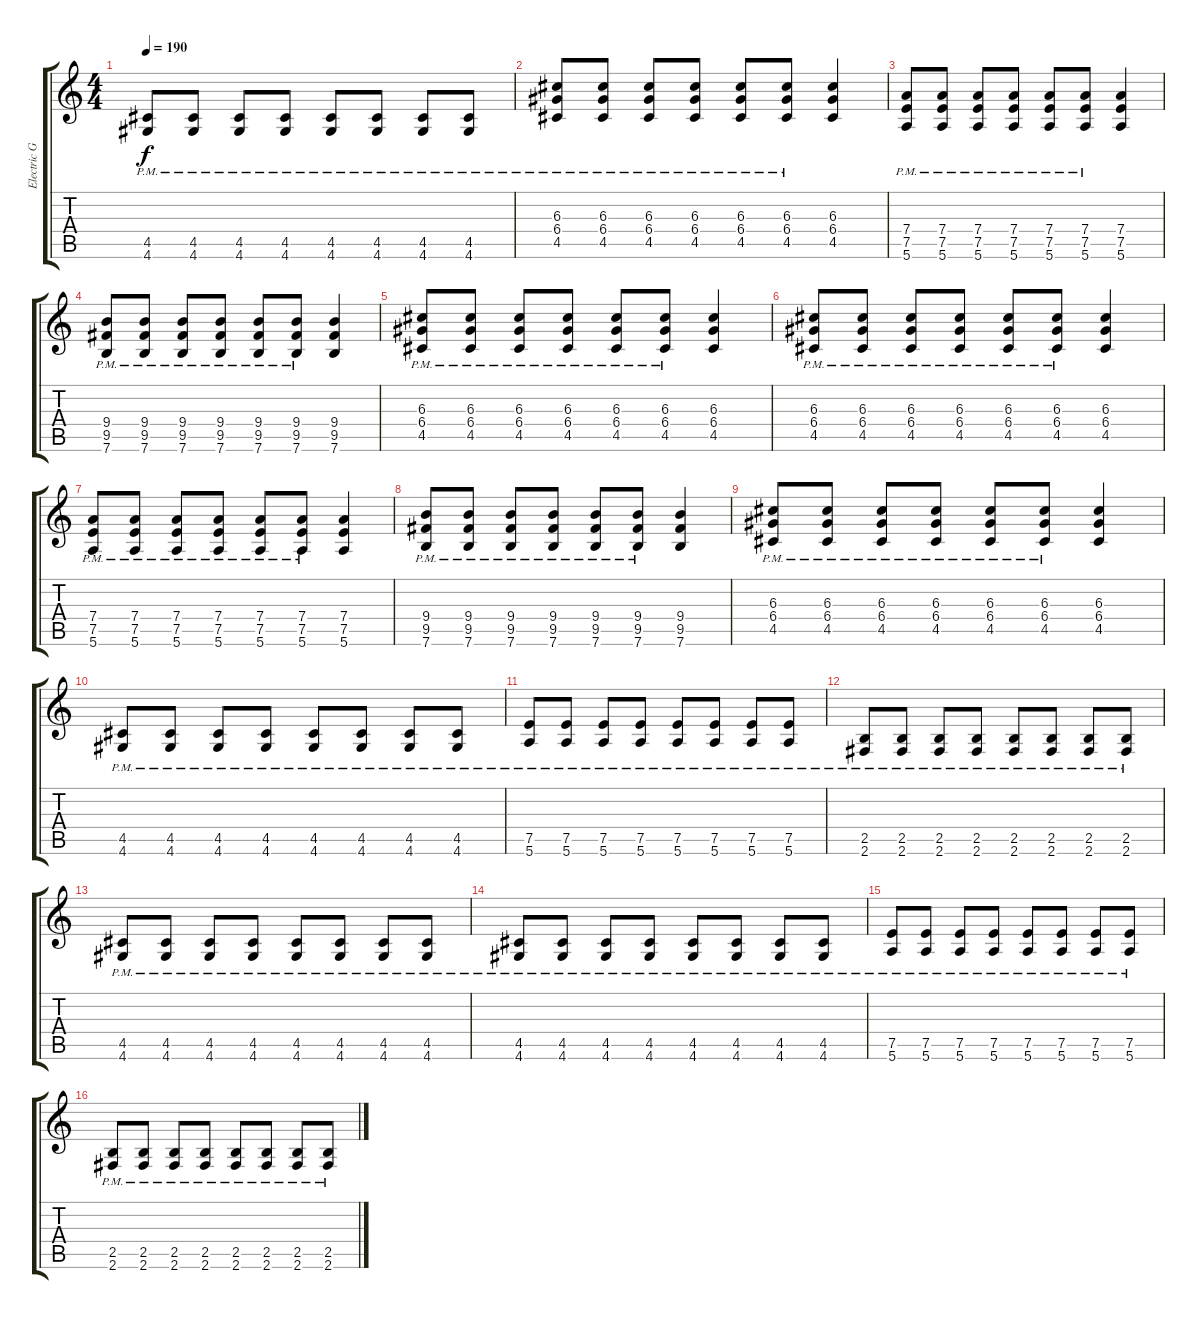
\track ("Electric Guitar" "Electric G") {instrument distortionguitar}
\staff {score tabs}
\tuning (E4 B3 G3 D3 A2 E2) {hide}
\ts (4 4)
\tempo 190
\clef g2
\ks c
(4.5{pm} 4.6{pm}).8{dy f} (4.5{pm} 4.6{pm}).8 (4.5{pm} 4.6{pm}).8 (4.5{pm} 4.6{pm}).8 (4.5{pm} 4.6{pm}).8 (4.5{pm} 4.6{pm}).8 (4.5{pm} 4.6{pm}).8 (4.5{pm} 4.6{pm}).8 |
(6.3{pm} 6.4{pm} 4.5{pm}).8 (6.3{pm} 6.4{pm} 4.5{pm}).8 (6.3{pm} 6.4{pm} 4.5{pm}).8 (6.3{pm} 6.4{pm} 4.5{pm}).8 (6.3{pm} 6.4{pm} 4.5{pm}).8 (6.3{pm} 6.4{pm} 4.5{pm}).8 (6.3 6.4 4.5).4 |
(7.4{pm} 7.5{pm} 5.6{pm}).8 (7.4{pm} 7.5{pm} 5.6{pm}).8 (7.4{pm} 7.5{pm} 5.6{pm}).8 (7.4{pm} 7.5{pm} 5.6{pm}).8 (7.4{pm} 7.5{pm} 5.6{pm}).8 (7.4{pm} 7.5{pm} 5.6{pm}).8 (7.4 7.5 5.6).4 |
(9.4{pm} 9.5{pm} 7.6{pm}).8 (9.4{pm} 9.5{pm} 7.6{pm}).8 (9.4{pm} 9.5{pm} 7.6{pm}).8 (9.4{pm} 9.5{pm} 7.6{pm}).8 (9.4{pm} 9.5{pm} 7.6{pm}).8 (9.4{pm} 9.5{pm} 7.6{pm}).8 (9.4 9.5 7.6).4 |
(6.3{pm} 6.4{pm} 4.5{pm}).8 (6.3{pm} 6.4{pm} 4.5{pm}).8 (6.3{pm} 6.4{pm} 4.5{pm}).8 (6.3{pm} 6.4{pm} 4.5{pm}).8 (6.3{pm} 6.4{pm} 4.5{pm}).8 (6.3{pm} 6.4{pm} 4.5{pm}).8 (6.3 6.4 4.5).4 |
(6.3{pm} 6.4{pm} 4.5{pm}).8 (6.3{pm} 6.4{pm} 4.5{pm}).8 (6.3{pm} 6.4{pm} 4.5{pm}).8 (6.3{pm} 6.4{pm} 4.5{pm}).8 (6.3{pm} 6.4{pm} 4.5{pm}).8 (6.3{pm} 6.4{pm} 4.5{pm}).8 (6.3 6.4 4.5).4 |
(7.4{pm} 7.5{pm} 5.6{pm}).8 (7.4{pm} 7.5{pm} 5.6{pm}).8 (7.4{pm} 7.5{pm} 5.6{pm}).8 (7.4{pm} 7.5{pm} 5.6{pm}).8 (7.4{pm} 7.5{pm} 5.6{pm}).8 (7.4{pm} 7.5{pm} 5.6{pm}).8 (7.4 7.5 5.6).4 |
(9.4{pm} 9.5{pm} 7.6{pm}).8 (9.4{pm} 9.5{pm} 7.6{pm}).8 (9.4{pm} 9.5{pm} 7.6{pm}).8 (9.4{pm} 9.5{pm} 7.6{pm}).8 (9.4{pm} 9.5{pm} 7.6{pm}).8 (9.4{pm} 9.5{pm} 7.6{pm}).8 (9.4 9.5 7.6).4 |
(6.3{pm} 6.4{pm} 4.5{pm}).8 (6.3{pm} 6.4{pm} 4.5{pm}).8 (6.3{pm} 6.4{pm} 4.5{pm}).8 (6.3{pm} 6.4{pm} 4.5{pm}).8 (6.3{pm} 6.4{pm} 4.5{pm}).8 (6.3{pm} 6.4{pm} 4.5{pm}).8 (6.3 6.4 4.5).4 |
(4.5{pm} 4.6{pm}).8 (4.5{pm} 4.6{pm}).8 (4.5{pm} 4.6{pm}).8 (4.5{pm} 4.6{pm}).8 (4.5{pm} 4.6{pm}).8 (4.5{pm} 4.6{pm}).8 (4.5{pm} 4.6{pm}).8 (4.5{pm} 4.6{pm}).8 |
(7.5{pm} 5.6{pm}).8 (7.5{pm} 5.6{pm}).8 (7.5{pm} 5.6{pm}).8 (7.5{pm} 5.6{pm}).8 (7.5{pm} 5.6{pm}).8 (7.5{pm} 5.6{pm}).8 (7.5{pm} 5.6{pm}).8 (7.5{pm} 5.6{pm}).8 |
(2.5{pm} 2.6{pm}).8 (2.5{pm} 2.6{pm}).8 (2.5{pm} 2.6{pm}).8 (2.5{pm} 2.6{pm}).8 (2.5{pm} 2.6{pm}).8 (2.5{pm} 2.6{pm}).8 (2.5{pm} 2.6{pm}).8 (2.5{pm} 2.6{pm}).8 |
(4.5{pm} 4.6{pm}).8 (4.5{pm} 4.6{pm}).8 (4.5{pm} 4.6{pm}).8 (4.5{pm} 4.6{pm}).8 (4.5{pm} 4.6{pm}).8 (4.5{pm} 4.6{pm}).8 (4.5{pm} 4.6{pm}).8 (4.5{pm} 4.6{pm}).8 |
(4.5{pm} 4.6{pm}).8 (4.5{pm} 4.6{pm}).8 (4.5{pm} 4.6{pm}).8 (4.5{pm} 4.6{pm}).8 (4.5{pm} 4.6{pm}).8 (4.5{pm} 4.6{pm}).8 (4.5{pm} 4.6{pm}).8 (4.5{pm} 4.6{pm}).8 |
(7.5{pm} 5.6{pm}).8 (7.5{pm} 5.6{pm}).8 (7.5{pm} 5.6{pm}).8 (7.5{pm} 5.6{pm}).8 (7.5{pm} 5.6{pm}).8 (7.5{pm} 5.6{pm}).8 (7.5{pm} 5.6{pm}).8 (7.5{pm} 5.6{pm}).8 |
(2.5{pm} 2.6{pm}).8 (2.5{pm} 2.6{pm}).8 (2.5{pm} 2.6{pm}).8 (2.5{pm} 2.6{pm}).8 (2.5{pm} 2.6{pm}).8 (2.5{pm} 2.6{pm}).8 (2.5{pm} 2.6{pm}).8 (2.5{pm} 2.6{pm}).8
